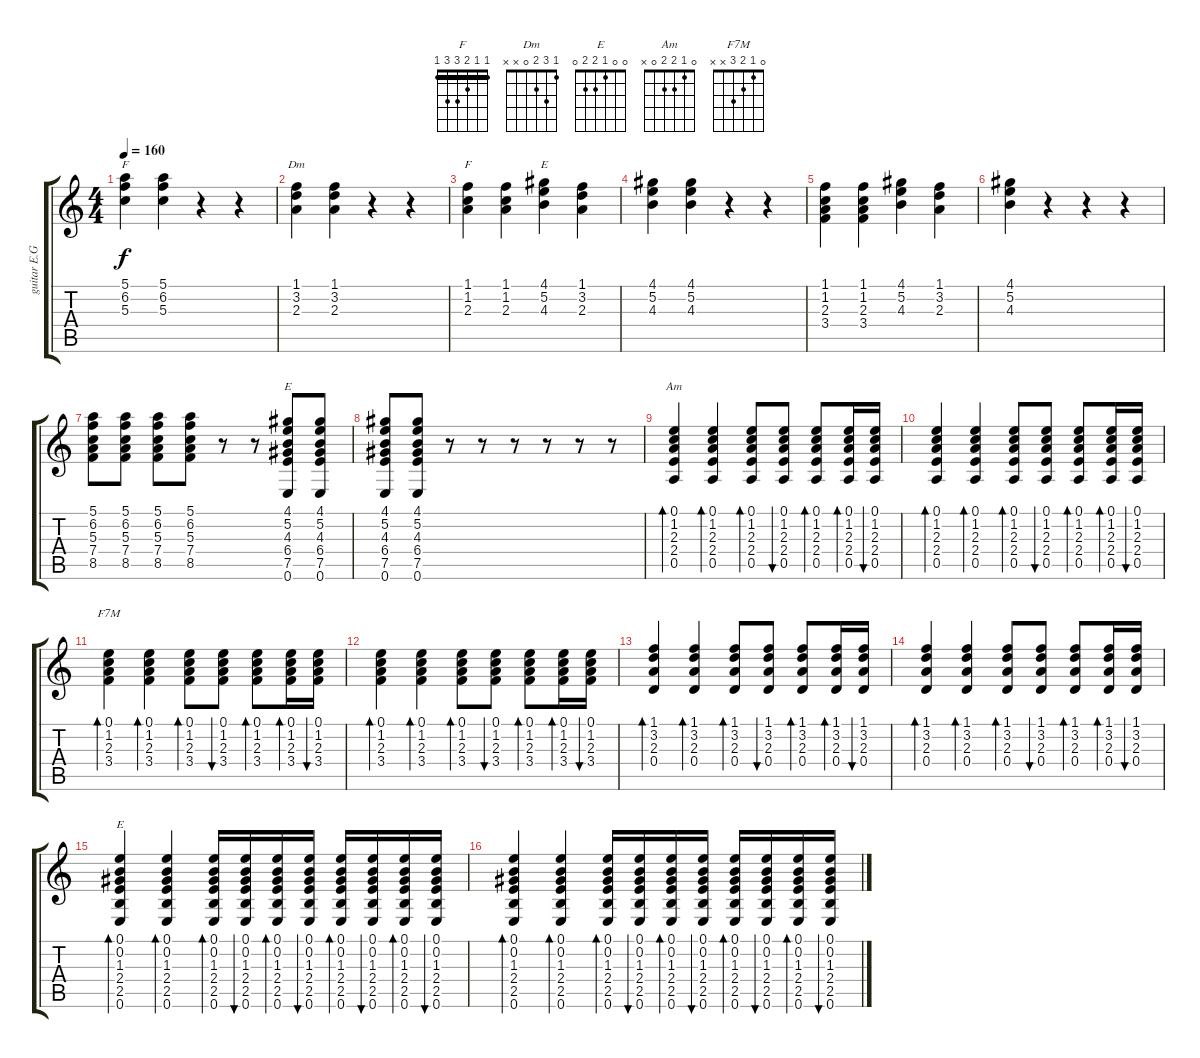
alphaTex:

\track ("guitar E.GZHU" "guitar E.G") {instrument acousticguitarsteel}
\staff {score tabs}
\tuning (E4 B3 G3 D3 A2 E2) {hide}
\chord ("F" 5 6 5 7 8 x) {firstfret 5 barre 5}
\chord ("Dm" 1 3 2 0 x x)
\chord ("F" 1 1 2 3 3 1) {barre 1}
\chord ("E" 4 5 4 6 7 x) {firstfret 4 barre 4}
\chord ("E" 4 5 4 6 7 0) {firstfret 4 barre 4}
\chord ("Am" 0 1 2 2 0 x)
\chord ("F7M" 0 1 2 3 x x)
\chord ("E" 0 0 1 2 2 0)
\ts (4 4)
\tempo 160
\clef g2
\ks c
(5.1 6.2 5.3).4{ch "F" dy f} (5.1 6.2 5.3).4 r.4 r.4 |
(1.1 3.2 2.3).4{ch "Dm"} (1.1 3.2 2.3).4 r.4 r.4 |
(1.1 1.2 2.3).4{ch "F"} (1.1 1.2 2.3).4 (4.1 5.2 4.3).4{ch "E"} (1.1 3.2 2.3).4 |
(4.1 5.2 4.3).4 (4.1 5.2 4.3).4 r.4 r.4 |
(1.1 1.2 2.3 3.4).4 (1.1 1.2 2.3 3.4).4 (4.1 5.2 4.3).4 (1.1 3.2 2.3).4 |
(4.1 5.2 4.3).4 r.4 r.4 r.4 |
(5.1 6.2 5.3 7.4 8.5).8 (5.1 6.2 5.3 7.4 8.5).8 (5.1 6.2 5.3 7.4 8.5).8 (5.1 6.2 5.3 7.4 8.5).8 r.8 r.8 (4.1 5.2 4.3 6.4 7.5 0.6).8{ch "E"} (4.1 5.2 4.3 6.4 7.5 0.6).8 |
(4.1 5.2 4.3 6.4 7.5 0.6).8 (4.1 5.2 4.3 6.4 7.5 0.6).8 r.8 r.8 r.8 r.8 r.8 r.8 |
(0.1 1.2 2.3 2.4 0.5).4{bd 60 ch "Am"} (0.1 1.2 2.3 2.4 0.5).4{bd 60} (0.1 1.2 2.3 2.4 0.5).8{bd 60} (0.1 1.2 2.3 2.4 0.5).8{bu 60} (0.1 1.2 2.3 2.4 0.5).8{bd 60} (0.1 1.2 2.3 2.4 0.5).16{bd 60} (0.1 1.2 2.3 2.4 0.5).16{bu 60} |
(0.1 1.2 2.3 2.4 0.5).4{bd 60} (0.1 1.2 2.3 2.4 0.5).4{bd 60} (0.1 1.2 2.3 2.4 0.5).8{bd 60} (0.1 1.2 2.3 2.4 0.5).8{bu 60} (0.1 1.2 2.3 2.4 0.5).8{bd 60} (0.1 1.2 2.3 2.4 0.5).16{bd 60} (0.1 1.2 2.3 2.4 0.5).16{bu 60} |
(0.1 1.2 2.3 3.4).4{bd 60 ch "F7M"} (0.1 1.2 2.3 3.4).4{bd 60} (0.1 1.2 2.3 3.4).8{bd 60} (0.1 1.2 2.3 3.4).8{bu 60} (0.1 1.2 2.3 3.4).8{bd 60} (0.1 1.2 2.3 3.4).16{bd 60} (0.1 1.2 2.3 3.4).16{bu 60} |
(0.1 1.2 2.3 3.4).4{bd 60} (0.1 1.2 2.3 3.4).4{bd 60} (0.1 1.2 2.3 3.4).8{bd 60} (0.1 1.2 2.3 3.4).8{bu 60} (0.1 1.2 2.3 3.4).8{bd 60} (0.1 1.2 2.3 3.4).16{bd 60} (0.1 1.2 2.3 3.4).16{bu 60} |
(1.1 3.2 2.3 0.4).4{bd 60} (1.1 3.2 2.3 0.4).4{bd 60} (1.1 3.2 2.3 0.4).8{bd 60} (1.1 3.2 2.3 0.4).8{bu 60} (1.1 3.2 2.3 0.4).8{bd 60} (1.1 3.2 2.3 0.4).16{bd 60} (1.1 3.2 2.3 0.4).16{bu 60} |
(1.1 3.2 2.3 0.4).4{bd 60} (1.1 3.2 2.3 0.4).4{bd 60} (1.1 3.2 2.3 0.4).8{bd 60} (1.1 3.2 2.3 0.4).8{bu 60} (1.1 3.2 2.3 0.4).8{bd 60} (1.1 3.2 2.3 0.4).16{bd 60} (1.1 3.2 2.3 0.4).16{bu 60} |
(0.1 0.2 1.3 2.4 2.5 0.6).4{bd 60 ch "E"} (0.1 0.2 1.3 2.4 2.5 0.6).4{bd 60} (0.1 0.2 1.3 2.4 2.5 0.6).16{bd 60} (0.1 0.2 1.3 2.4 2.5 0.6).16{bu 60} (0.1 0.2 1.3 2.4 2.5 0.6).16{bd 60} (0.1 0.2 1.3 2.4 2.5 0.6).16{bu 60} (0.1 0.2 1.3 2.4 2.5 0.6).16{bd 60} (0.1 0.2 1.3 2.4 2.5 0.6).16{bu 60} (0.1 0.2 1.3 2.4 2.5 0.6).16{bd 60} (0.1 0.2 1.3 2.4 2.5 0.6).16{bu 60} |
(0.1 0.2 1.3 2.4 2.5 0.6).4{bd 60} (0.1 0.2 1.3 2.4 2.5 0.6).4{bd 60} (0.1 0.2 1.3 2.4 2.5 0.6).16{bd 60} (0.1 0.2 1.3 2.4 2.5 0.6).16{bu 60} (0.1 0.2 1.3 2.4 2.5 0.6).16{bd 60} (0.1 0.2 1.3 2.4 2.5 0.6).16{bu 60} (0.1 0.2 1.3 2.4 2.5 0.6).16{bd 60} (0.1 0.2 1.3 2.4 2.5 0.6).16{bu 60} (0.1 0.2 1.3 2.4 2.5 0.6).16{bd 60} (0.1 0.2 1.3 2.4 2.5 0.6).16{bu 60}
